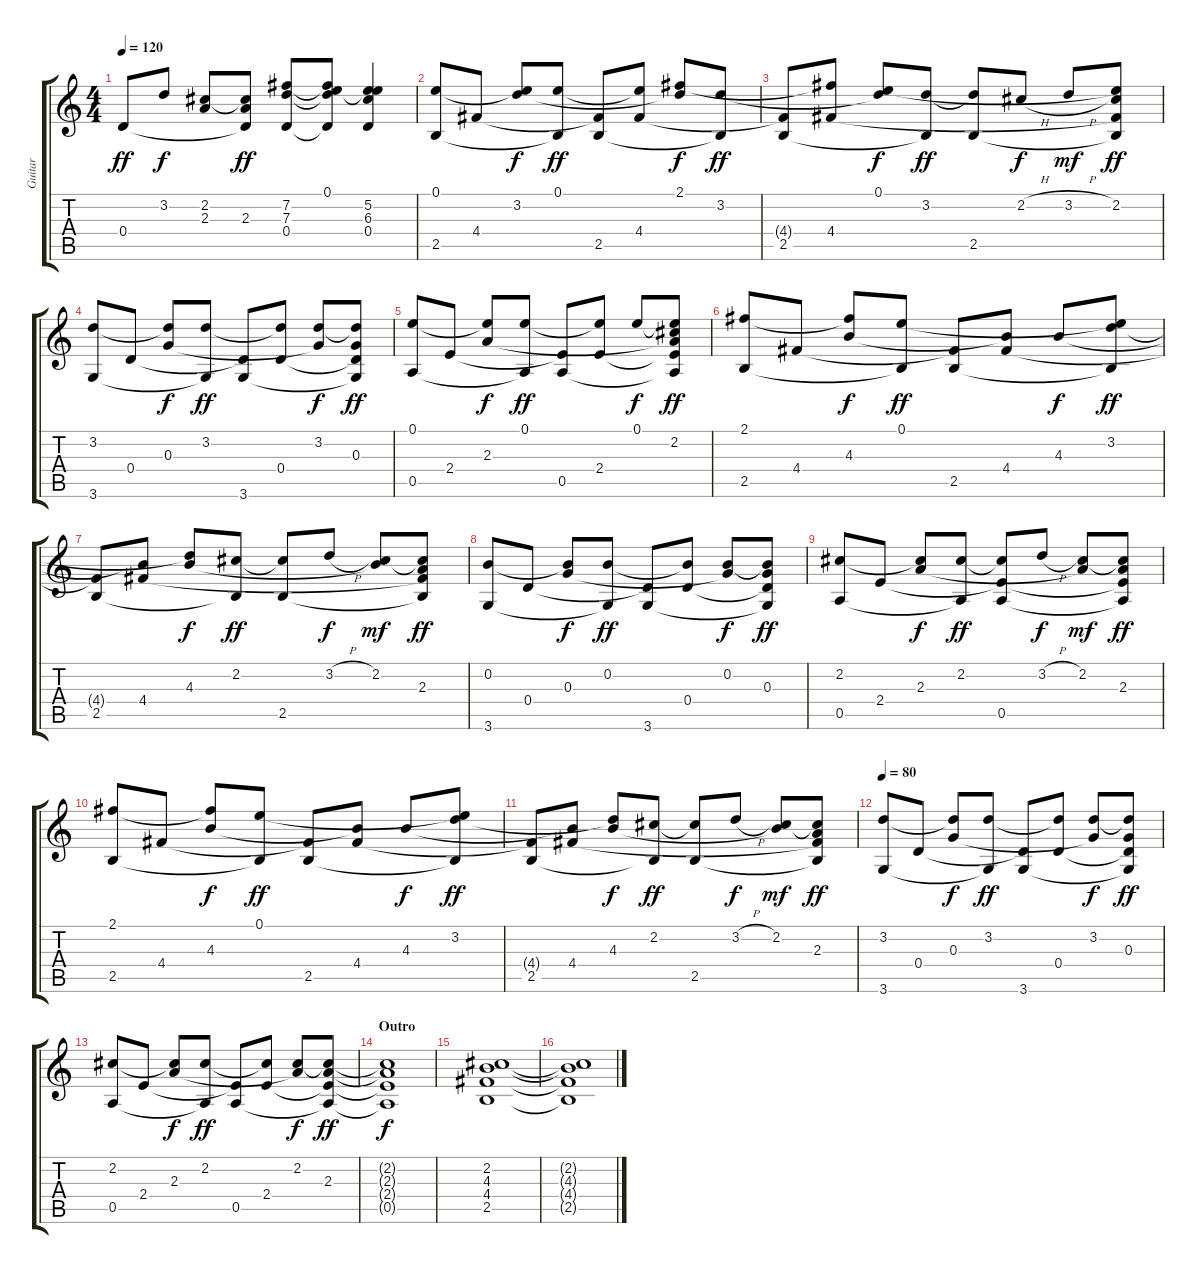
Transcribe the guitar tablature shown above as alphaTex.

\track ("Guitar" "Guitar") {instrument acousticguitarsteel}
\staff {score tabs}
\tuning (E4 B3 G3 D3 A2 E2) {hide}
\ts (4 4)
\tempo 120
\clef g2
\ks c
0.4.8{dy ff} 3.2.8{dy f} (2.2 2.3{t}).8 (2.2{t} 2.3 0.4{t}).8{dy ff} (7.2 7.3 0.4).8 (0.1 7.2{t} 7.3{t} 0.4{t}).8 (0.1{t} 5.2 6.3 0.4).4 |
(0.1 2.5).8 4.4.8 (0.1{t} 3.2).8{dy f} (0.1 2.5{t}).8{dy ff} (4.4{t} 2.5).8 (0.1{t} 4.4).8 (2.1 3.2{t}).8{dy f} (3.2 2.5{t}).8{dy ff} |
(4.4{t} 2.5).8 (2.1{t} 4.4).8 (0.1 3.2{t}).8{dy f} (3.2 2.5{t}).8{dy ff} (3.2{t} 2.5).8 2.2{h}.8{dy f} 3.2{h}.8{dy mf} (0.1{t} 2.2 4.4{t} 2.5{t}).8{dy ff} |
(3.2 3.6).8 0.4.8 (3.2{t} 0.3).8{dy f} (3.2 3.6{t}).8{dy ff} (0.4{t} 3.6).8 (3.2{t} 0.4).8 (3.2 0.3{t}).8{dy f} (3.2{t} 0.3 0.4{t} 3.6{t}).8{dy ff} |
(0.1 0.5).8 2.4.8 (0.1{t} 2.3).8{dy f} (0.1 0.5{t}).8{dy ff} (2.4{t} 0.5).8 (0.1{t} 2.4).8 0.1.8{dy f} (0.1{t} 2.2 2.3{t} 2.4{t} 0.5{t}).8{dy ff} |
(2.1 2.5).8 4.4.8 (2.1{t} 4.3).8{dy f} (0.1 2.5{t}).8{dy ff} (4.4{t} 2.5).8 (4.3{t} 4.4).8 4.3.8{dy f} (0.1{t} 3.2 2.5{t}).8{dy ff} |
(4.4{t} 2.5).8 (4.3{t} 4.4).8 (3.2{t} 4.3).8{dy f} (2.2 2.5{t}).8{dy ff} (2.2{t} 2.5).8 3.2{h}.8{dy f} (2.2 4.3{t}).8{dy mf} (2.2{t} 2.3 4.4{t} 2.5{t}).8{dy ff} |
(0.2 3.6).8 0.4.8 (0.2{t} 0.3).8{dy f} (0.2 3.6{t}).8{dy ff} (0.4{t} 3.6).8 (0.2{t} 0.4).8 (0.2 0.3{t}).8{dy f} (0.2{t} 0.3 0.4{t} 3.6{t}).8{dy ff} |
(2.2 0.5).8 2.4.8 (2.2{t} 2.3).8{dy f} (2.2 0.5{t}).8{dy ff} (2.2{t} 2.4{t} 0.5).8 3.2{h}.8{dy f} (2.2 2.3{t}).8{dy mf} (2.2{t} 2.3 2.4{t} 0.5{t}).8{dy ff} |
(2.1 2.5).8 4.4.8 (2.1{t} 4.3).8{dy f} (0.1 2.5{t}).8{dy ff} (4.4{t} 2.5).8 (4.3{t} 4.4).8 4.3.8{dy f} (0.1{t} 3.2 2.5{t}).8{dy ff} |
(4.4{t} 2.5).8 (4.3{t} 4.4).8 (3.2{t} 4.3).8{dy f} (2.2 2.5{t}).8{dy ff} (2.2{t} 2.5).8 3.2{h}.8{dy f} (2.2 4.3{t}).8{dy mf} (2.2{t} 2.3 4.4{t} 2.5{t}).8{dy ff} |
\tempo 80
(3.2 3.6).8 0.4.8 (3.2{t} 0.3).8{dy f} (3.2 3.6{t}).8{dy ff} (0.4{t} 3.6).8 (3.2{t} 0.4).8 (3.2 0.3{t}).8{dy f} (3.2{t} 0.3 0.4{t} 3.6{t}).8{dy ff} |
(2.2 0.5).8 2.4.8 (2.2{t} 2.3).8{dy f} (2.2 0.5{t}).8{dy ff} (2.4{t} 0.5).8 (2.2{t} 2.4).8 (2.2 2.3{t}).8{dy f} (2.2{t} 2.3 2.4{t} 0.5{t}).8{dy ff} |
\section ("" "Outro")
(2.2{t} 2.3{t} 2.4{t} 0.5{t}).1{dy f} |
(2.2 4.3 4.4 2.5).1 |
(2.2{t} 4.3{t} 4.4{t} 2.5{t}).1
